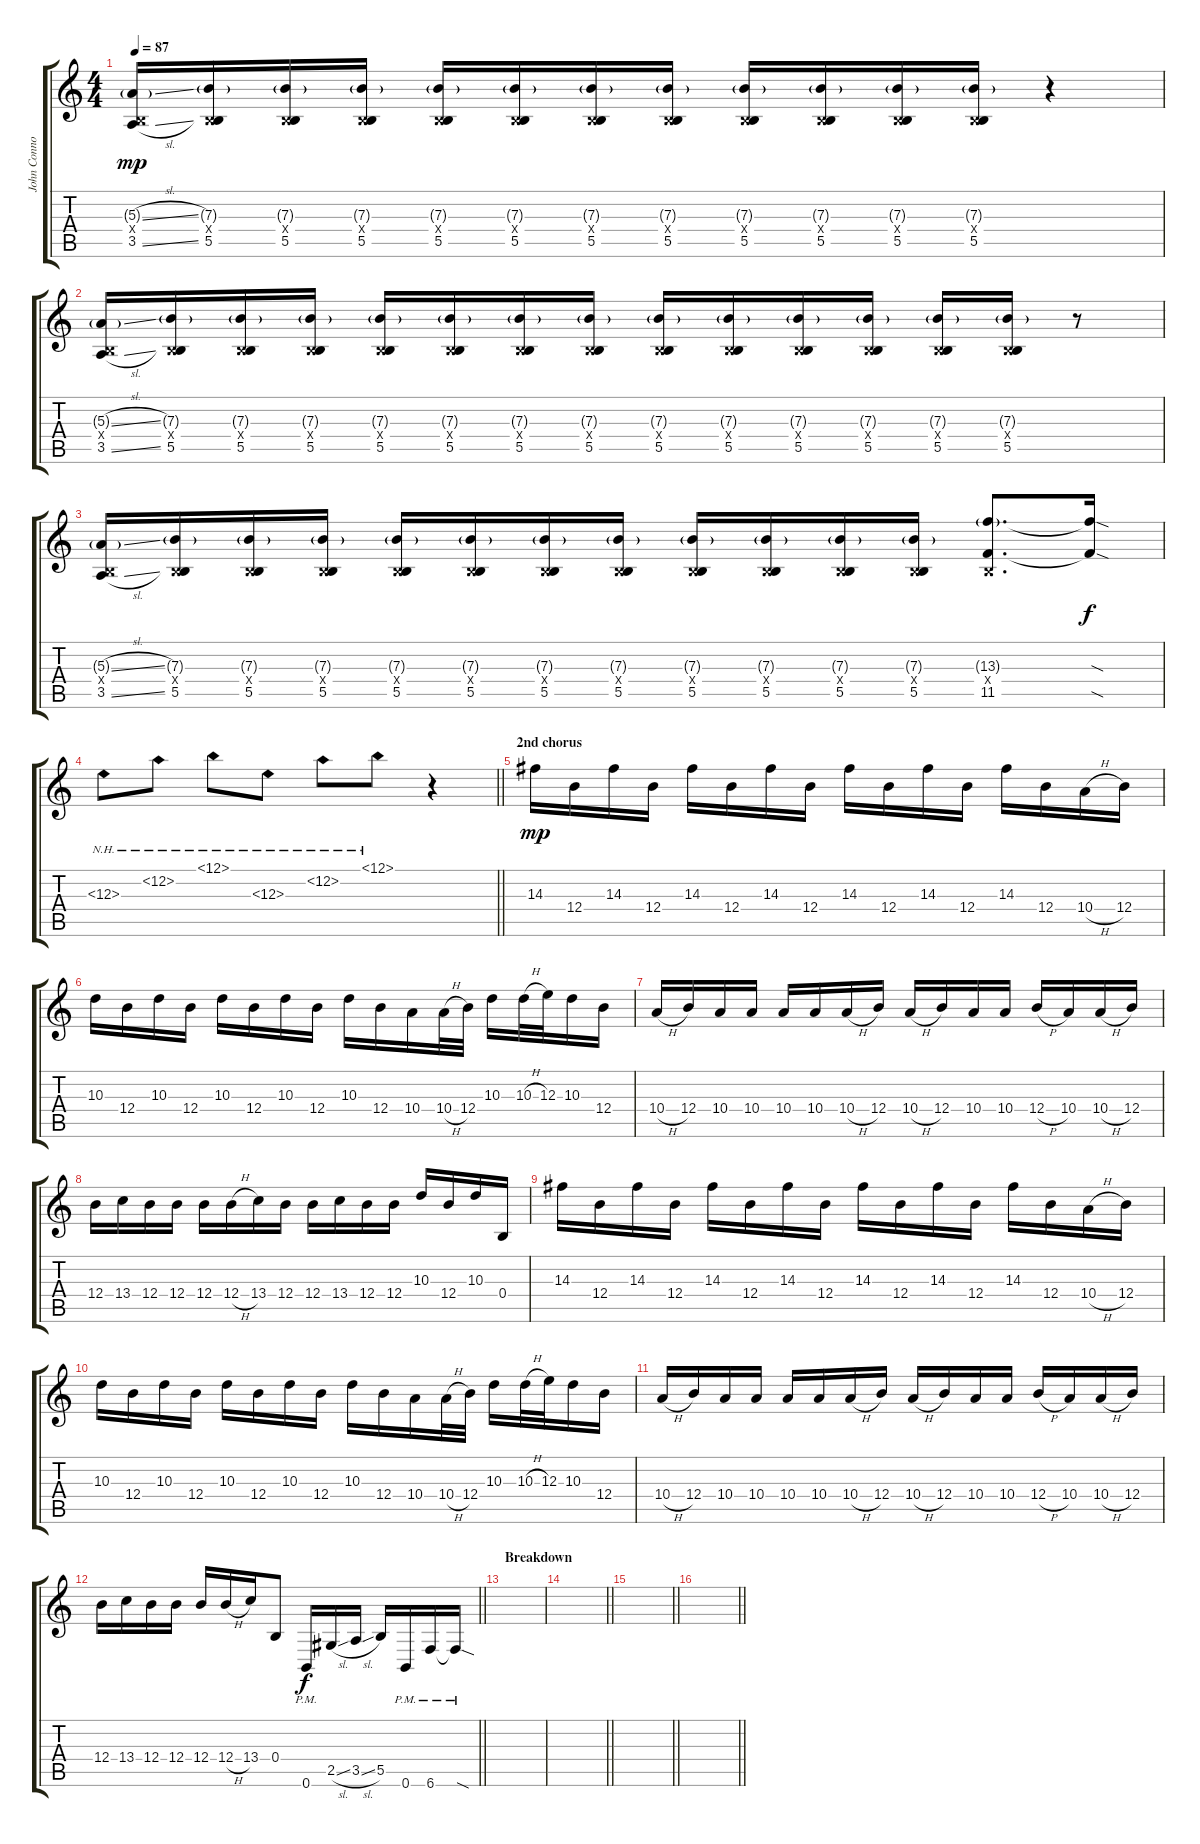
\track ("John Connolly" "John Conno") {instrument distortionguitar}
\staff {score tabs}
\tuning (B3 A3 E3 B2 Gb2 B1) {hide}
\ts (4 4)
\tempo 87
\clef g2
\ks c
(5.3{sl g} 0.4{x} 3.5{sl}).16{dy mp} (7.3{g} 0.4{x} 5.5).16 (7.3{g} 0.4{x} 5.5).16 (7.3{g} 0.4{x} 5.5).16 (7.3{g} 0.4{x} 5.5).16 (7.3{g} 0.4{x} 5.5).16 (7.3{g} 0.4{x} 5.5).16 (7.3{g} 0.4{x} 5.5).16 (7.3{g} 0.4{x} 5.5).16 (7.3{g} 0.4{x} 5.5).16 (7.3{g} 0.4{x} 5.5).16 (7.3{g} 0.4{x} 5.5).16 r.4 |
(5.3{sl g} 0.4{x} 3.5{sl}).16 (7.3{g} 0.4{x} 5.5).16 (7.3{g} 0.4{x} 5.5).16 (7.3{g} 0.4{x} 5.5).16 (7.3{g} 0.4{x} 5.5).16 (7.3{g} 0.4{x} 5.5).16 (7.3{g} 0.4{x} 5.5).16 (7.3{g} 0.4{x} 5.5).16 (7.3{g} 0.4{x} 5.5).16 (7.3{g} 0.4{x} 5.5).16 (7.3{g} 0.4{x} 5.5).16 (7.3{g} 0.4{x} 5.5).16 (7.3{g} 0.4{x} 5.5).16 (7.3{g} 0.4{x} 5.5).16 r.8 |
(5.3{sl g} 0.4{x} 3.5{sl}).16 (7.3{g} 0.4{x} 5.5).16 (7.3{g} 0.4{x} 5.5).16 (7.3{g} 0.4{x} 5.5).16 (7.3{g} 0.4{x} 5.5).16 (7.3{g} 0.4{x} 5.5).16 (7.3{g} 0.4{x} 5.5).16 (7.3{g} 0.4{x} 5.5).16 (7.3{g} 0.4{x} 5.5).16 (7.3{g} 0.4{x} 5.5).16 (7.3{g} 0.4{x} 5.5).16 (7.3{g} 0.4{x} 5.5).16 (13.3{g} 0.4{x} 11.5).8{d} (13.3{sod t} 11.5{sod t}).16{dy f} |
\barLineRight lightlight
12.3{nh}.8 12.2{nh}.8 12.1{nh}.8 12.3{nh}.8 12.2{nh}.8 12.1{nh}.8 r.4 |
\section ("" "2nd chorus")
14.3.16{dy mp} 12.4.16 14.3.16 12.4.16 14.3.16 12.4.16 14.3.16 12.4.16 14.3.16 12.4.16 14.3.16 12.4.16 14.3.16 12.4.16 10.4{h}.16 12.4.16 |
10.3.16 12.4.16 10.3.16 12.4.16 10.3.16 12.4.16 10.3.16 12.4.16 10.3.16 12.4.16 10.4.16 10.4{h}.32 12.4.32 10.3.16 10.3{h}.32 12.3.32 10.3.16 12.4.16 |
10.4{h}.16 12.4.16 10.4.16 10.4.16 10.4.16 10.4.16 10.4{h}.16 12.4.16 10.4{h}.16 12.4.16 10.4.16 10.4.16 12.4{h}.16 10.4.16 10.4{h}.16 12.4.16 |
12.4.16 13.4.16 12.4.16 12.4.16 12.4.16 12.4{h}.16 13.4.16 12.4.16 12.4.16 13.4.16 12.4.16 12.4.16 10.3.16 12.4.16 10.3.16 0.4.16 |
14.3.16 12.4.16 14.3.16 12.4.16 14.3.16 12.4.16 14.3.16 12.4.16 14.3.16 12.4.16 14.3.16 12.4.16 14.3.16 12.4.16 10.4{h}.16 12.4.16 |
10.3.16 12.4.16 10.3.16 12.4.16 10.3.16 12.4.16 10.3.16 12.4.16 10.3.16 12.4.16 10.4.16 10.4{h}.32 12.4.32 10.3.16 10.3{h}.32 12.3.32 10.3.16 12.4.16 |
10.4{h}.16 12.4.16 10.4.16 10.4.16 10.4.16 10.4.16 10.4{h}.16 12.4.16 10.4{h}.16 12.4.16 10.4.16 10.4.16 12.4{h}.16 10.4.16 10.4{h}.16 12.4.16 |
\barLineRight lightlight
12.4.16 13.4.16 12.4.16 12.4.16 12.4.16 12.4{h}.16 13.4.16 0.4.8 0.6{pm}.16{dy f} 2.5{sl}.16 3.5{sl}.16 5.5.16 0.6{pm}.16 6.6{pm}.16 6.6{sod pm t}.16 |
\section ("" "Breakdown")
|
\barLineRight lightlight
|
\barLineRight lightlight
|
\barLineRight lightlight
